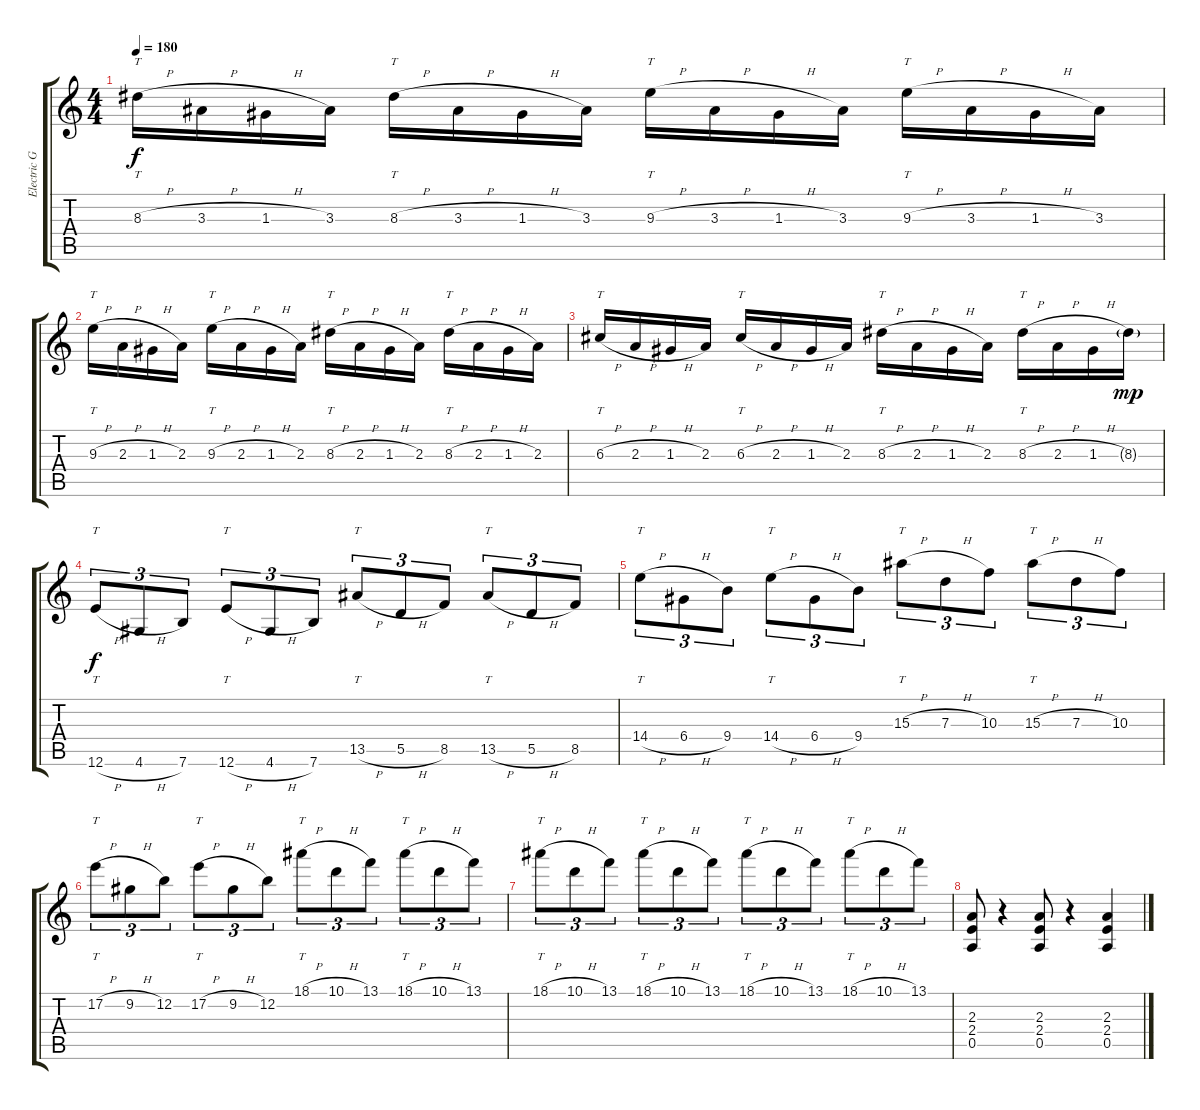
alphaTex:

\track ("Electric Guitar" "Electric G") {instrument distortionguitar}
\staff {score tabs}
\tuning (E4 B3 G3 D3 A2 E2) {hide}
\ts (4 4)
\tempo 180
\clef g2
\ks c
8.3{h}.16{tt dy f} 3.3{h}.16 1.3{h}.16 3.3.16 8.3{h}.16{tt} 3.3{h}.16 1.3{h}.16 3.3.16 9.3{h}.16{tt} 3.3{h}.16 1.3{h}.16 3.3.16 9.3{h}.16{tt} 3.3{h}.16 1.3{h}.16 3.3.16 |
9.3{h}.16{tt} 2.3{h}.16 1.3{h}.16 2.3.16 9.3{h}.16{tt} 2.3{h}.16 1.3{h}.16 2.3.16 8.3{h}.16{tt} 2.3{h}.16 1.3{h}.16 2.3.16 8.3{h}.16{tt} 2.3{h}.16 1.3{h}.16 2.3.16 |
6.3{h}.16{tt} 2.3{h}.16 1.3{h}.16 2.3.16 6.3{h}.16{tt} 2.3{h}.16 1.3{h}.16 2.3.16 8.3{h}.16{tt} 2.3{h}.16 1.3{h}.16 2.3.16 8.3{h}.16{tt} 2.3{h}.16 1.3{h}.16 8.3{g}.16{dy mp} |
12.6{h}.8{tt tu (3 2) dy f} 4.6{h}.8{tu (3 2)} 7.6.8{tu (3 2)} 12.6{h}.8{tt tu (3 2)} 4.6{h}.8{tu (3 2)} 7.6.8{tu (3 2)} 13.5{h}.8{tt tu (3 2)} 5.5{h}.8{tu (3 2)} 8.5.8{tu (3 2)} 13.5{h}.8{tt tu (3 2)} 5.5{h}.8{tu (3 2)} 8.5.8{tu (3 2)} |
14.4{h}.8{tt tu (3 2)} 6.4{h}.8{tu (3 2)} 9.4.8{tu (3 2)} 14.4{h}.8{tt tu (3 2)} 6.4{h}.8{tu (3 2)} 9.4.8{tu (3 2)} 15.3{h}.8{tt tu (3 2)} 7.3{h}.8{tu (3 2)} 10.3.8{tu (3 2)} 15.3{h}.8{tt tu (3 2)} 7.3{h}.8{tu (3 2)} 10.3.8{tu (3 2)} |
17.2{h}.8{tt tu (3 2)} 9.2{h}.8{tu (3 2)} 12.2.8{tu (3 2)} 17.2{h}.8{tt tu (3 2)} 9.2{h}.8{tu (3 2)} 12.2.8{tu (3 2)} 18.1{h}.8{tt tu (3 2)} 10.1{h}.8{tu (3 2)} 13.1.8{tu (3 2)} 18.1{h}.8{tt tu (3 2)} 10.1{h}.8{tu (3 2)} 13.1.8{tu (3 2)} |
18.1{h}.8{tt tu (3 2)} 10.1{h}.8{tu (3 2)} 13.1.8{tu (3 2)} 18.1{h}.8{tt tu (3 2)} 10.1{h}.8{tu (3 2)} 13.1.8{tu (3 2)} 18.1{h}.8{tt tu (3 2)} 10.1{h}.8{tu (3 2)} 13.1.8{tu (3 2)} 18.1{h}.8{tt tu (3 2)} 10.1{h}.8{tu (3 2)} 13.1.8{tu (3 2)} |
(2.3 2.4 0.5).8 r.4 (2.3 2.4 0.5).8 r.4 (2.3 2.4 0.5).4
